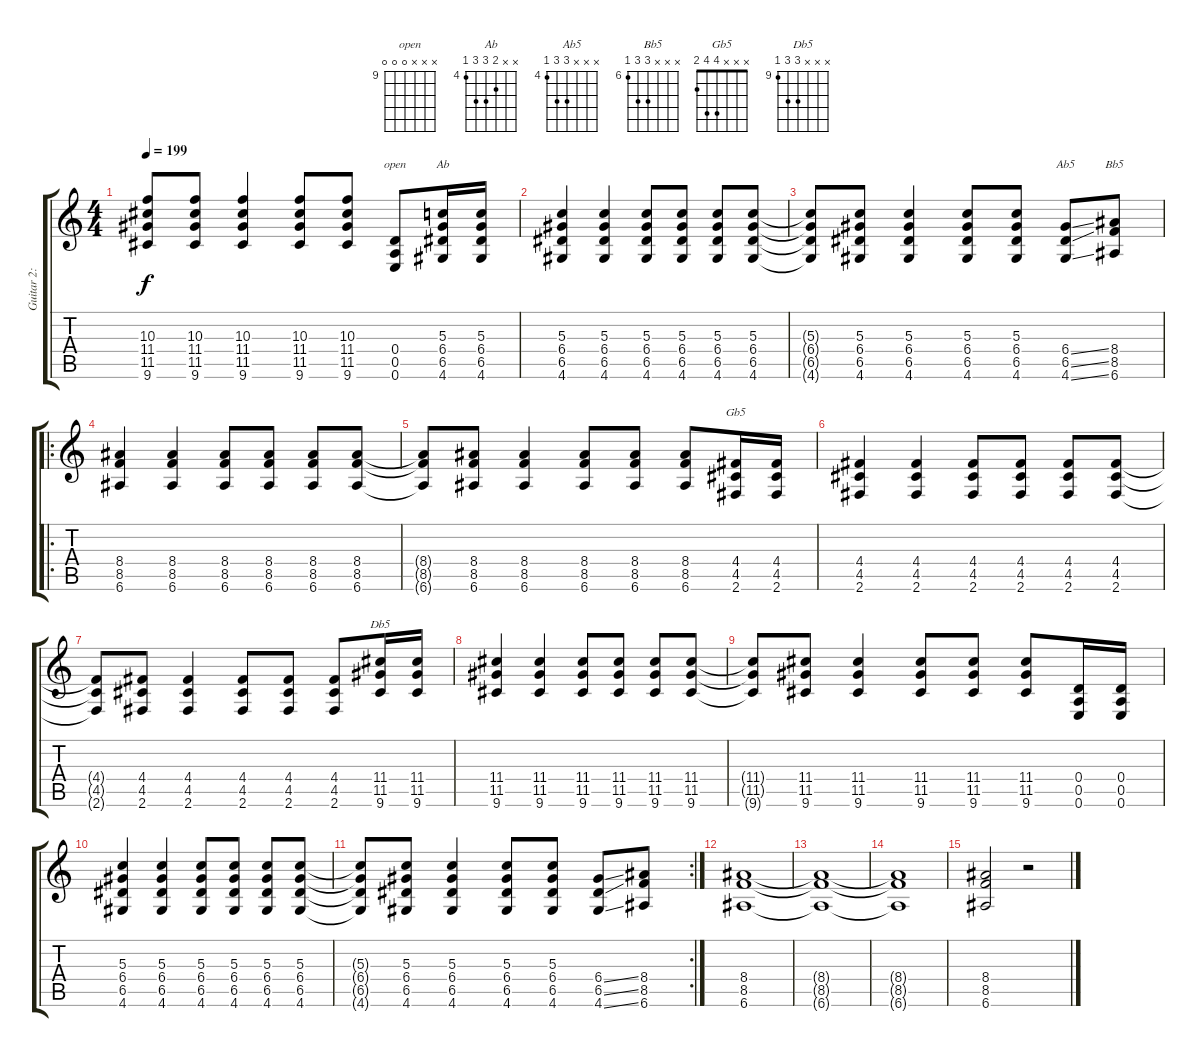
\track ("Guitar 2: Overdrive" "Guitar 2: ") {instrument overdrivenguitar}
\staff {score tabs}
\tuning (E4 B3 G3 D3 A2 E2) {hide}
\chord ("open" x x x 0 0 0) {firstfret 9}
\chord ("Ab" x x 5 6 6 4) {firstfret 4}
\chord ("Ab5" x x x 6 6 4) {firstfret 4}
\chord ("Bb5" x x x 8 8 6) {firstfret 6}
\chord ("Gb5" x x x 4 4 2)
\chord ("Db5" x x x 11 11 9) {firstfret 9}
\ts (4 4)
\tempo 199
\clef g2
\ks c
(10.3{t} 11.4{t} 11.5{t} 9.6{t}).8{dy f} (10.3 11.4 11.5 9.6).8 (10.3 11.4 11.5 9.6).4 (10.3 11.4 11.5 9.6).8 (10.3 11.4 11.5 9.6).8 (0.4 0.5 0.6).8{ch "open"} (5.3 6.4 6.5 4.6).16{ch "Ab"} (5.3 6.4 6.5 4.6).16 |
(5.3 6.4 6.5 4.6).4 (5.3 6.4 6.5 4.6).4 (5.3 6.4 6.5 4.6).8 (5.3 6.4 6.5 4.6).8 (5.3 6.4 6.5 4.6).8 (5.3 6.4 6.5 4.6).8 |
(5.3{t} 6.4{t} 6.5{t} 4.6{t}).8 (5.3 6.4 6.5 4.6).8 (5.3 6.4 6.5 4.6).4 (5.3 6.4 6.5 4.6).8 (5.3 6.4 6.5 4.6).8 (6.4{ss} 6.5{ss} 4.6{ss}).8{ch "Ab5"} (8.4 8.5 6.6).8{ch "Bb5"} |
\ro
(8.4 8.5 6.6).4 (8.4 8.5 6.6).4 (8.4 8.5 6.6).8 (8.4 8.5 6.6).8 (8.4 8.5 6.6).8 (8.4 8.5 6.6).8 |
(8.4{t} 8.5{t} 6.6{t}).8 (8.4 8.5 6.6).8 (8.4 8.5 6.6).4 (8.4 8.5 6.6).8 (8.4 8.5 6.6).8 (8.4 8.5 6.6).8 (4.4 4.5 2.6).16{ch "Gb5"} (4.4 4.5 2.6).16 |
(4.4 4.5 2.6).4 (4.4 4.5 2.6).4 (4.4 4.5 2.6).8 (4.4 4.5 2.6).8 (4.4 4.5 2.6).8 (4.4 4.5 2.6).8 |
(4.4{t} 4.5{t} 2.6{t}).8 (4.4 4.5 2.6).8 (4.4 4.5 2.6).4 (4.4 4.5 2.6).8 (4.4 4.5 2.6).8 (4.4 4.5 2.6).8 (11.4 11.5 9.6).16{ch "Db5"} (11.4 11.5 9.6).16 |
(11.4 11.5 9.6).4 (11.4 11.5 9.6).4 (11.4 11.5 9.6).8 (11.4 11.5 9.6).8 (11.4 11.5 9.6).8 (11.4 11.5 9.6).8 |
(11.4{t} 11.5{t} 9.6{t}).8 (11.4 11.5 9.6).8 (11.4 11.5 9.6).4 (11.4 11.5 9.6).8 (11.4 11.5 9.6).8 (11.4 11.5 9.6).8 (0.4 0.5 0.6).16 (0.4 0.5 0.6).16 |
(5.3 6.4 6.5 4.6).4 (5.3 6.4 6.5 4.6).4 (5.3 6.4 6.5 4.6).8 (5.3 6.4 6.5 4.6).8 (5.3 6.4 6.5 4.6).8 (5.3 6.4 6.5 4.6).8 |
\rc 2
(5.3{t} 6.4{t} 6.5{t} 4.6{t}).8 (5.3 6.4 6.5 4.6).8 (5.3 6.4 6.5 4.6).4 (5.3 6.4 6.5 4.6).8 (5.3 6.4 6.5 4.6).8 (6.4{ss} 6.5{ss} 4.6{ss}).8 (8.4 8.5 6.6).8 |
(8.4 8.5 6.6).1 |
(8.4{t} 8.5{t} 6.6{t}).1 |
(8.4{t} 8.5{t} 6.6{t}).1 |
(8.4 8.5 6.6).2 r.2
